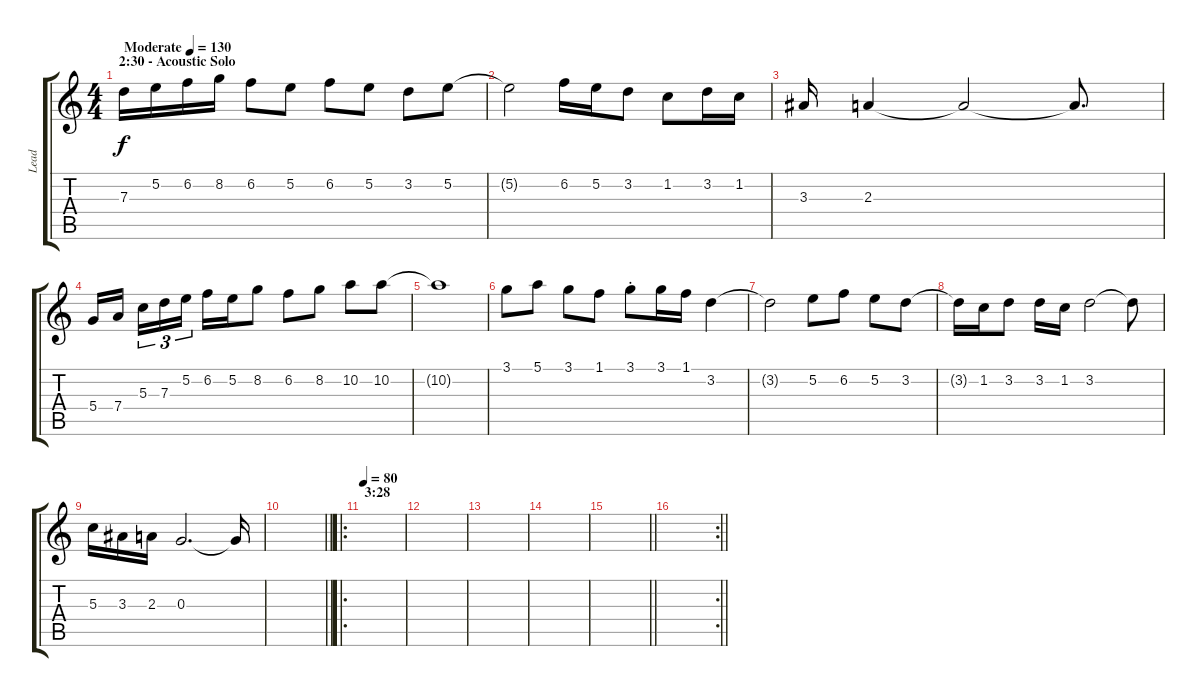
\track ("Lead" "Lead") {instrument distortionguitar}
\staff {score tabs}
\tuning (E4 B3 G3 D3 A2 E2) {hide}
\ts (4 4)
\section ("" "2:30 - Acoustic Solo")
\tempo (130 "Moderate")
\clef g2
\ks c
7.3.16{dy f instrument acousticguitarsteel} 5.2.16 6.2.16 8.2.16 6.2.8 5.2.8 6.2.8 5.2.8 3.2.8 5.2.8 |
5.2{t}.2 6.2.16 5.2.16 3.2.8 1.2.8 3.2.16 1.2.16 |
3.3.16 2.3.4 2.3{t}.2 2.3{t}.8{d} |
5.4.16 7.4.16{beam splitsecondary} 5.3.16{tu (3 2)} 7.3.16{tu (3 2)} 5.2.16{tu (3 2)} 6.2.16 5.2.16 8.2.8 6.2.8 8.2.8 10.2.8 10.2.8 |
10.2{t}.1 |
3.1.8 5.1.8 3.1.8 1.1.8 3.1{st}.8 3.1.16 1.1.16 3.2.4 |
3.2{t}.2 5.2.8 6.2.8 5.2.8 3.2.8 |
3.2{t}.16 1.2.16 3.2.8 3.2.16 1.2.16 3.2.2 3.2{t}.8 |
5.3.16 3.3.16 2.3.16 0.3.2{d} 0.3{t}.16 |
\barLineRight lightlight
|
\ro
\section ("" "3:28")
\tempo 80
|
|
|
|
\barLineRight lightlight
|
\rc 2
\barLineRight lightlight
